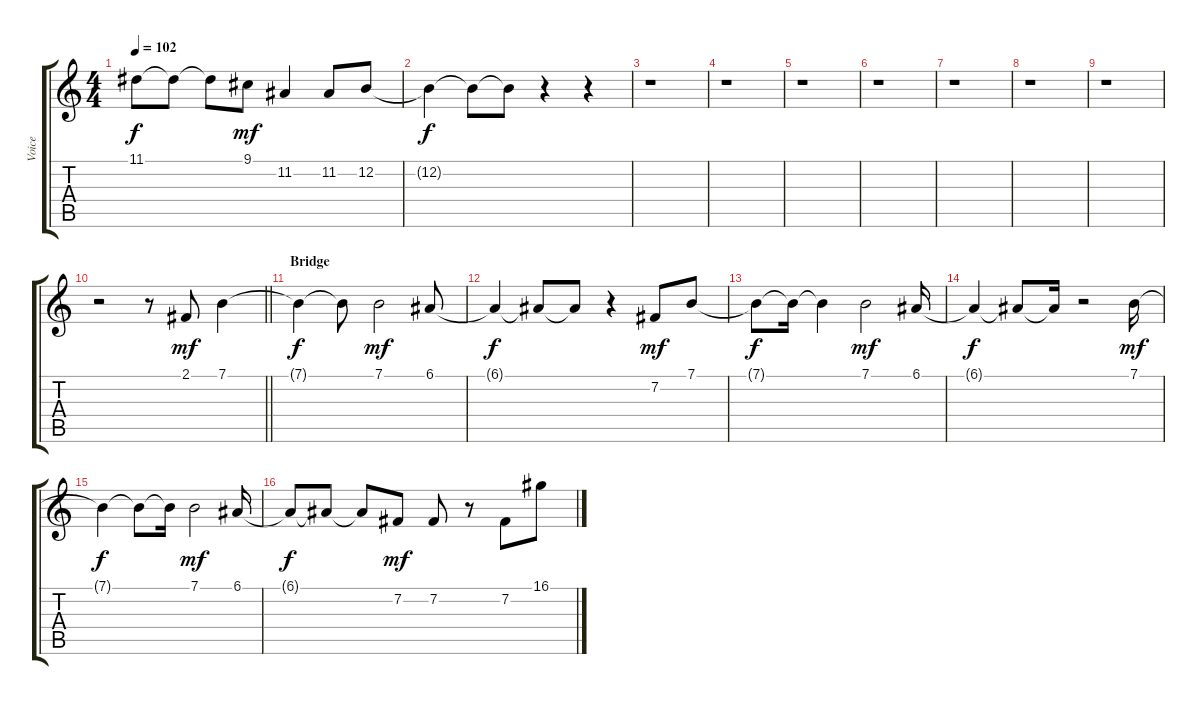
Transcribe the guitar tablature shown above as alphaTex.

\track ("Voice" "Voice") {instrument recorder}
\staff {score tabs}
\tuning (E4 B3 G3 D3 A2 E2) {hide}
\ts (4 4)
\tempo 102
\clef g2
\ks c
11.1{t}.8{dy f} 11.1{t}.8 11.1{t}.8 9.1.8{dy mf} 11.2.4 11.2.8 12.2.8 |
12.2{t}.4{dy f} 12.2{t}.8 12.2{t}.8 r.4 r.4 |
r.1 |
r.1 |
r.1 |
r.1 |
r.1 |
r.1 |
r.1 |
\barLineRight lightlight
r.2 r.8 2.1.8{dy mf} 7.1.4 |
\section ("" "Bridge")
7.1{t}.4{dy f} 7.1{t}.8 7.1.2{dy mf} 6.1.8 |
6.1{t}.4{dy f} 6.1{t}.8 6.1{t}.8 r.4 7.2.8{dy mf} 7.1.8 |
7.1{t}.8{dy f} 7.1{t}.16 7.1{t}.4 7.1.2{dy mf} 6.1.16 |
6.1{t}.4{dy f} 6.1{t}.8 6.1{t}.16 r.2 7.1.16{dy mf} |
7.1{t}.4{dy f} 7.1{t}.8 7.1{t}.16 7.1.2{dy mf} 6.1.16 |
6.1{t}.8{dy f} 6.1{t}.8 6.1{t}.8 7.2.8{dy mf} 7.2.8 r.8 7.2.8 16.1.8
